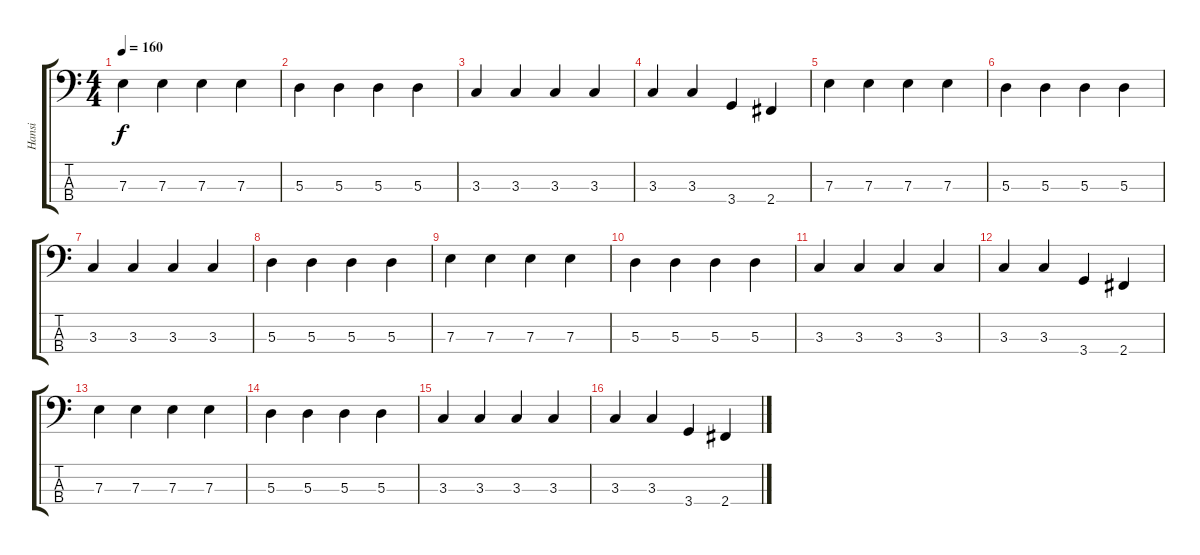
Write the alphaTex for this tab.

\track ("Hansi" "Hansi") {instrument electricbasspick}
\staff {score tabs}
\tuning (G2 D2 A1 E1) {hide}
\ts (4 4)
\tempo 160
\clef f4
\ks c
7.3.4{dy f} 7.3.4 7.3.4 7.3.4 |
5.3.4 5.3.4 5.3.4 5.3.4 |
3.3.4 3.3.4 3.3.4 3.3.4 |
3.3.4 3.3.4 3.4.4 2.4.4 |
7.3.4 7.3.4 7.3.4 7.3.4 |
5.3.4 5.3.4 5.3.4 5.3.4 |
3.3.4 3.3.4 3.3.4 3.3.4 |
5.3.4 5.3.4 5.3.4 5.3.4 |
7.3.4 7.3.4 7.3.4 7.3.4 |
5.3.4 5.3.4 5.3.4 5.3.4 |
3.3.4 3.3.4 3.3.4 3.3.4 |
3.3.4 3.3.4 3.4.4 2.4.4 |
7.3.4 7.3.4 7.3.4 7.3.4 |
5.3.4 5.3.4 5.3.4 5.3.4 |
3.3.4 3.3.4 3.3.4 3.3.4 |
3.3.4 3.3.4 3.4.4 2.4.4
